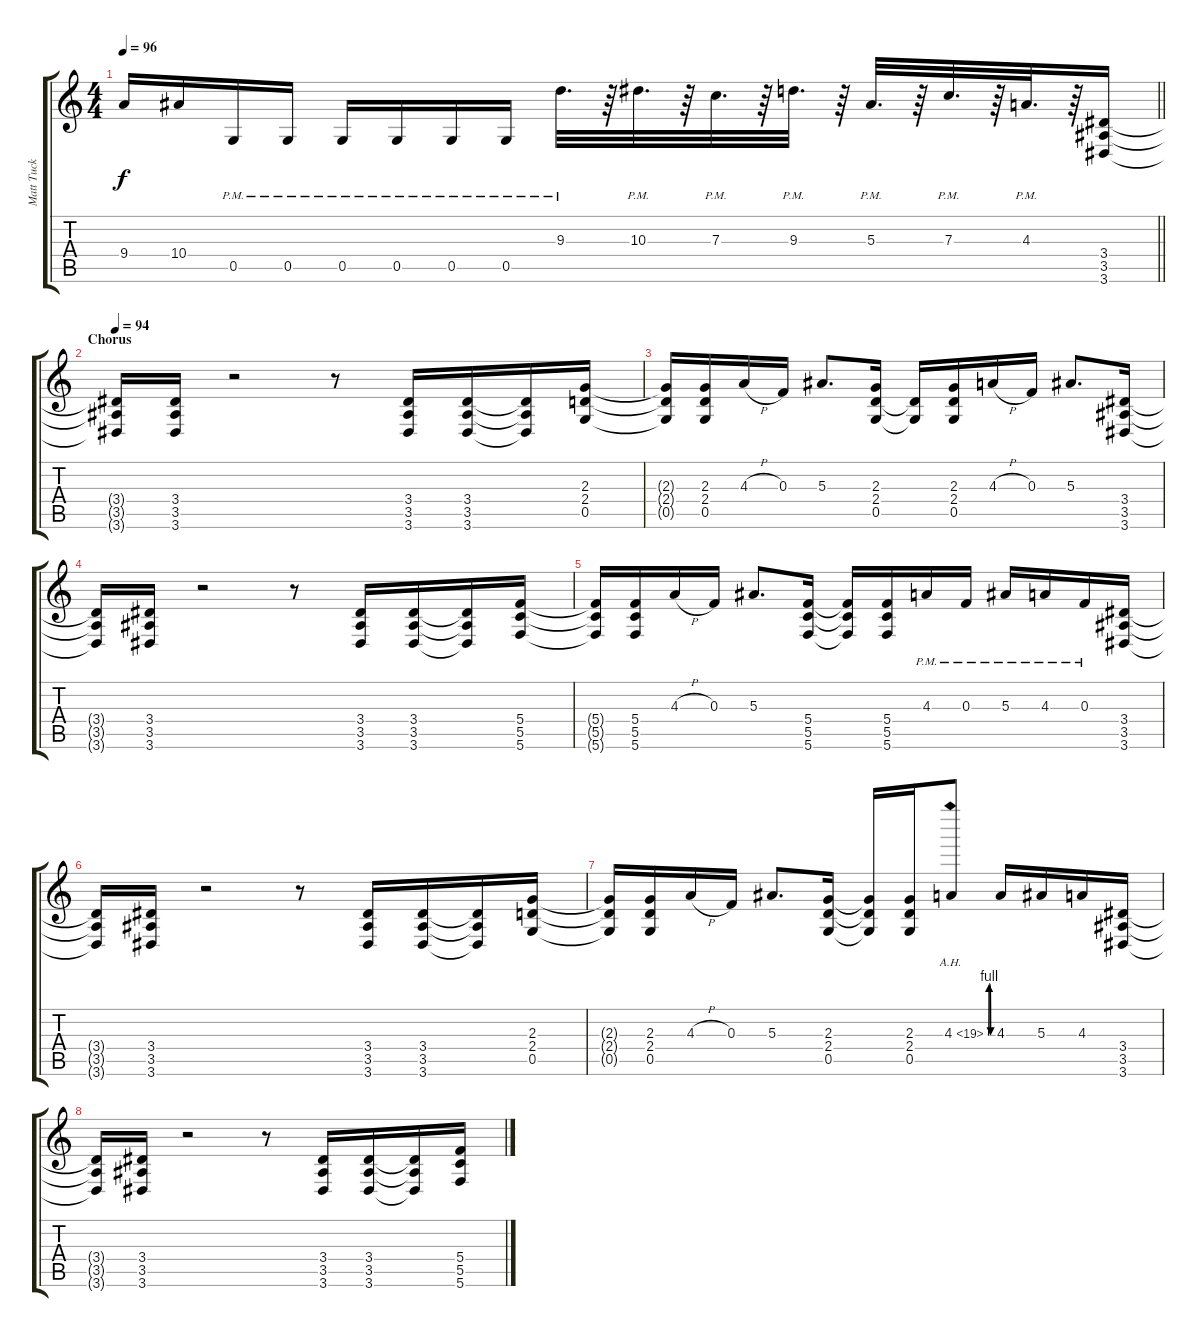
\track ("Matt Tuck" "Matt Tuck") {instrument distortionguitar}
\staff {score tabs}
\tuning (D4 A3 F3 C3 G2 C2) {hide}
\ts (4 4)
\tempo 96
\clef g2
\barLineRight lightlight
\ks c
9.4{t}.16{dy f} 10.4.16 0.5{pm}.16 0.5{pm}.16 0.5{pm}.16 0.5{pm}.16 0.5{pm}.16 0.5{pm}.16 9.3{pm}.32{d} r.64 10.3{pm}.32{d} r.64 7.3{pm}.32{d} r.64 9.3{pm}.32{d} r.64 5.3{pm}.32{d} r.64 7.3{pm}.32{d} r.64 4.3{pm}.32{d} r.64 (3.4 3.5 3.6).16 |
\section ("" "Chorus")
\tempo 94
(3.4{t} 3.5{t} 3.6{t}).16 (3.4 3.5 3.6).16 r.2 r.8 (3.4 3.5 3.6).16 (3.4 3.5 3.6).16 (3.4{t} 3.5{t} 3.6{t}).16 (2.3 2.4 0.5).16 |
(2.3{t} 2.4{t} 0.5{t}).16 (2.3 2.4 0.5).16 4.3{h}.16 0.3.16 5.3.8{d} (2.3 2.4 0.5).16 (2.4{t} 0.5{t}).16 (2.3 2.4 0.5).16 4.3{h}.16 0.3.16 5.3.8{d} (3.4 3.5 3.6).16 |
(3.4{t} 3.5{t} 3.6{t}).16 (3.4 3.5 3.6).16 r.2 r.8 (3.4 3.5 3.6).16 (3.4 3.5 3.6).16 (3.4{t} 3.5{t} 3.6{t}).16 (5.4 5.5 5.6).16 |
(5.4{t} 5.5{t} 5.6{t}).16 (5.4 5.5 5.6).16 4.3{h}.16 0.3.16 5.3.8{d} (5.4 5.5 5.6).16 (5.4{t} 5.5{t} 5.6{t}).16 (5.4 5.5 5.6).16 4.3{pm}.16 0.3{pm}.16 5.3{pm}.16 4.3{pm}.16 0.3{pm}.16 (3.4 3.5 3.6).16 |
(3.4{t} 3.5{t} 3.6{t}).16 (3.4 3.5 3.6).16 r.2 r.8 (3.4 3.5 3.6).16 (3.4 3.5 3.6).16 (3.4{t} 3.5{t} 3.6{t}).16 (2.3 2.4 0.5).16 |
(2.3{t} 2.4{t} 0.5{t}).16 (2.3 2.4 0.5).16 4.3{h}.16 0.3.16 5.3.8{d} (2.3 2.4 0.5).16 (2.3{t} 2.4{t} 0.5{t}).16 (2.3 2.4 0.5).16 4.3{be (custom 0 0 10 4 20 4 30 0 60 0) ah 15}.8 4.3.16 5.3.16 4.3.16 (3.4 3.5 3.6).16 |
(3.4{t} 3.5{t} 3.6{t}).16 (3.4 3.5 3.6).16 r.2 r.8 (3.4 3.5 3.6).16 (3.4 3.5 3.6).16 (3.4{t} 3.5{t} 3.6{t}).16 (5.4 5.5 5.6).16
